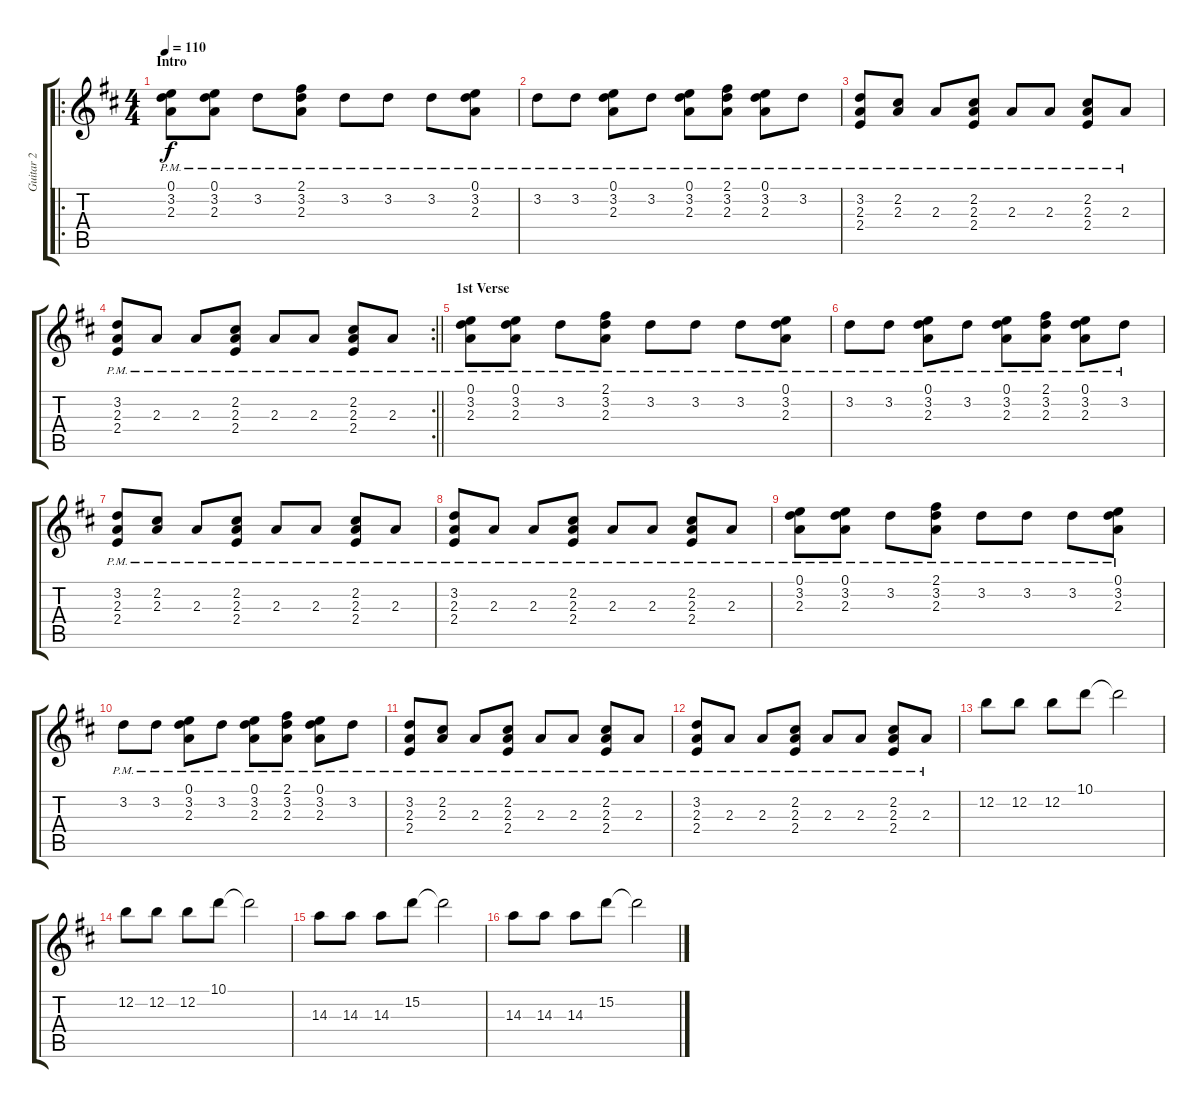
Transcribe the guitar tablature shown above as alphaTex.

\track ("Guitar 2" "Guitar 2") {instrument overdrivenguitar}
\staff {score tabs}
\tuning (E4 B3 G3 D3 A2 E2) {hide}
\ro
\ts (4 4)
\section ("" "Intro")
\tempo 110
\clef g2
\ks d
(0.1 3.2{pm} 2.3).8{dy f instrument overdrivenguitar} (0.1 3.2{pm} 2.3).8 3.2{pm}.8 (2.1 3.2{pm} 2.3).8 3.2{pm}.8 3.2{pm}.8 3.2{pm}.8 (0.1 3.2{pm} 2.3).8 |
3.2{pm}.8 3.2{pm}.8 (0.1 3.2{pm} 2.3).8 3.2{pm}.8 (0.1 3.2{pm} 2.3).8 (2.1 3.2{pm} 2.3).8 (0.1 3.2{pm} 2.3).8 3.2{pm}.8 |
(3.2{pm} 2.3{pm} 2.4).8 (2.2 2.3{pm}).8 2.3{pm}.8 (2.2 2.3{pm} 2.4).8 2.3{pm}.8 2.3{pm}.8 (2.2 2.3{pm} 2.4).8 2.3{pm}.8 |
\rc 2
\barLineRight lightlight
(3.2 2.3{pm} 2.4).8 2.3{pm}.8 2.3{pm}.8 (2.2 2.3{pm} 2.4).8 2.3{pm}.8 2.3{pm}.8 (2.2 2.3{pm} 2.4).8 2.3{pm}.8 |
\section ("" "1st Verse")
(0.1 3.2{pm} 2.3).8 (0.1 3.2{pm} 2.3).8 3.2{pm}.8 (2.1 3.2{pm} 2.3).8 3.2{pm}.8 3.2{pm}.8 3.2{pm}.8 (0.1 3.2{pm} 2.3).8 |
3.2{pm}.8 3.2{pm}.8 (0.1 3.2{pm} 2.3).8 3.2{pm}.8 (0.1 3.2{pm} 2.3).8 (2.1 3.2{pm} 2.3).8 (0.1 3.2{pm} 2.3).8 3.2{pm}.8 |
(3.2{pm} 2.3{pm} 2.4).8 (2.2 2.3{pm}).8 2.3{pm}.8 (2.2 2.3{pm} 2.4).8 2.3{pm}.8 2.3{pm}.8 (2.2 2.3{pm} 2.4).8 2.3{pm}.8 |
(3.2 2.3{pm} 2.4).8 2.3{pm}.8 2.3{pm}.8 (2.2 2.3{pm} 2.4).8 2.3{pm}.8 2.3{pm}.8 (2.2 2.3{pm} 2.4).8 2.3{pm}.8 |
(0.1 3.2{pm} 2.3).8 (0.1 3.2{pm} 2.3).8 3.2{pm}.8 (2.1 3.2{pm} 2.3).8 3.2{pm}.8 3.2{pm}.8 3.2{pm}.8 (0.1 3.2{pm} 2.3).8 |
3.2{pm}.8 3.2{pm}.8 (0.1 3.2{pm} 2.3).8 3.2{pm}.8 (0.1 3.2{pm} 2.3).8 (2.1 3.2{pm} 2.3).8 (0.1 3.2{pm} 2.3).8 3.2{pm}.8 |
(3.2{pm} 2.3{pm} 2.4).8 (2.2 2.3{pm}).8 2.3{pm}.8 (2.2 2.3{pm} 2.4).8 2.3{pm}.8 2.3{pm}.8 (2.2 2.3{pm} 2.4).8 2.3{pm}.8 |
(3.2 2.3{pm} 2.4).8 2.3{pm}.8 2.3{pm}.8 (2.2 2.3{pm} 2.4).8 2.3{pm}.8 2.3{pm}.8 (2.2 2.3{pm} 2.4).8 2.3{pm}.8 |
12.2.8{instrument electricguitarclean} 12.2.8 12.2.8 10.1.8 10.1{t}.2 |
12.2.8 12.2.8 12.2.8 10.1.8 10.1{t}.2 |
14.3.8 14.3.8 14.3.8 15.2.8 15.2{t}.2 |
14.3.8 14.3.8 14.3.8 15.2.8 15.2{t}.2
